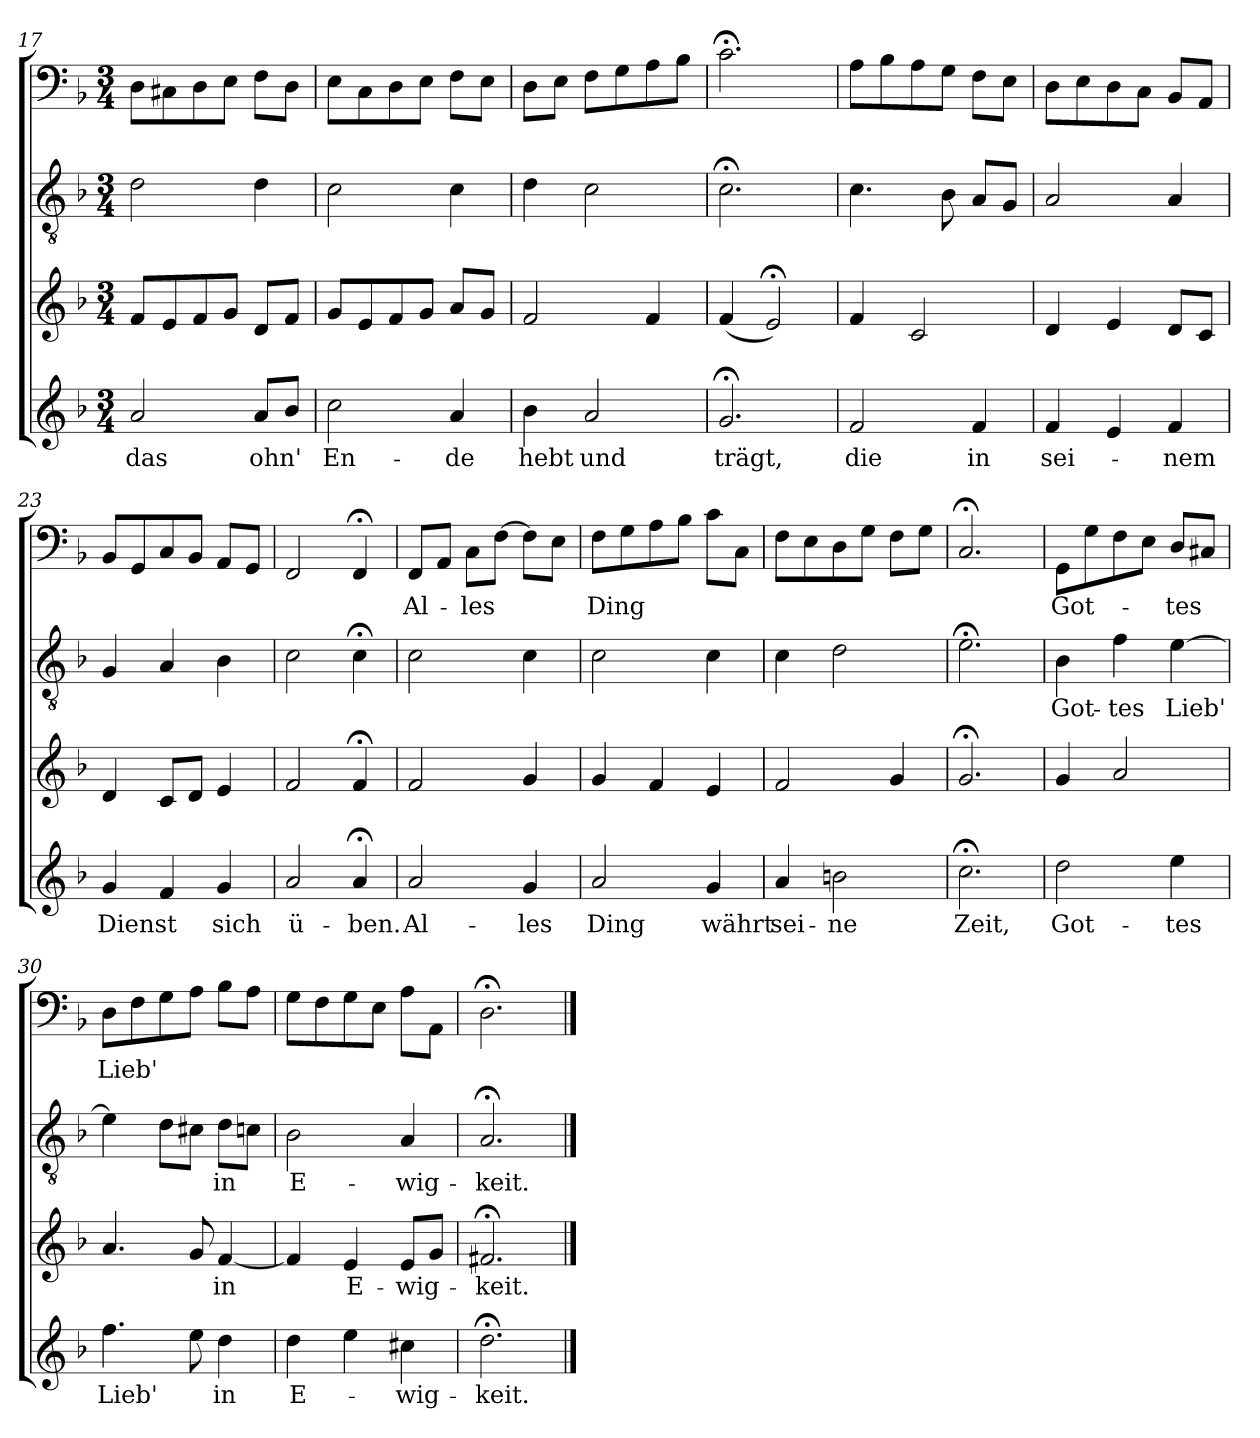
**kern	**text	**kern	**text	**kern	**text	**kern	**text
*part4	*part4	*part3	*part3	*part2	*part2	*part1	*part1
*staff4	*staff4	*staff3	*staff3	*staff2	*staff2	*staff1	*staff1
*clefG2	*	*clefG2	*	*clefGv2	*	*clefF4	*
*k[b-]	*	*k[b-]	*	*k[b-]	*	*k[b-]	*
*d:	*	*d:	*	*d:	*	*d:	*
*M3/4	*	*M3/4	*	*M3/4	*	*M3/4	*
=17	=17	=17	=17	=17	=17	=17	=17
2a/	das	8f/L	.	2d\	.	8D\L	.
.	.	8e/	.	.	.	8C#X\	.
.	.	8f/	.	.	.	8D\	.
.	.	8g/J	.	.	.	8E\J	.
8a/L	ohn'	8d/L	.	4d\	.	8F\L	.
8b-/J	.	8f/J	.	.	.	8D\J	.
=18	=18	=18	=18	=18	=18	=18	=18
2cc\	En-	8g/L	.	2c\	.	8E\L	.
.	.	8e/	.	.	.	8C\	.
.	.	8f/	.	.	.	8D\	.
.	.	8g/J	.	.	.	8E\J	.
4a/	-de	8a/L	.	4c\	.	8F\L	.
.	.	8g/J	.	.	.	8E\J	.
=19	=19	=19	=19	=19	=19	=19	=19
4b-\	hebt	2f/	.	4d\	.	8D\L	.
.	.	.	.	.	.	8E\J	.
2a/	und	.	.	2c\	.	8F\L	.
.	.	.	.	.	.	8G\	.
.	.	4f/	.	.	.	8A\	.
.	.	.	.	.	.	8B-\J	.
=20	=20	=20	=20	=20	=20	=20	=20
2.g;</	trägt,	(4f/	.	2.c;<\	.	2.c;<\	.
.	.	2e;</)	.	.	.	.	.
=21	=21	=21	=21	=21	=21	=21	=21
2f/	die	4f/	.	4.c\	.	8A\L	.
.	.	.	.	.	.	8B-\	.
.	.	2c/	.	.	.	8A\	.
.	.	.	.	8B-\	.	8G\J	.
4f/	in	.	.	8A/L	.	8F\L	.
.	.	.	.	8G/J	.	8E\J	.
=22	=22	=22	=22	=22	=22	=22	=22
4f/	sei-	4d/	.	2A/	.	8D\L	.
.	.	.	.	.	.	8E\	.
4e/	.	4e/	.	.	.	8D\	.
.	.	.	.	.	.	8C\J	.
4f/	-nem	8d/L	.	4A/	.	8BB-/L	.
.	.	8c/J	.	.	.	8AA/J	.
=23	=23	=23	=23	=23	=23	=23	=23
4g/	Dienst	4d/	.	4G/	.	8BB-/L	.
.	.	.	.	.	.	8GG/	.
4f/	.	8c/L	.	4A/	.	8C/	.
.	.	8d/J	.	.	.	8BB-/J	.
4g/	sich	4e/	.	4B-\	.	8AA/L	.
.	.	.	.	.	.	8GG/J	.
=24	=24	=24	=24	=24	=24	=24	=24
2a/	ü-	2f/	.	2c\	.	2FF/	.
4a;</	-ben.	4f;</	.	4c;<\	.	4FF;</	.
=25	=25	=25	=25	=25	=25	=25	=25
2a/	Al-	2f/	.	2c\	.	8FF/L	Al-
.	.	.	.	.	.	8AA/J	.
.	.	.	.	.	.	8C\L	-les
.	.	.	.	.	.	[8F\J	.
4g/	-les	4g/	.	4c\	.	8F\L]	.
.	.	.	.	.	.	8E\J	.
=26	=26	=26	=26	=26	=26	=26	=26
2a/	Ding	4g/	.	2c\	.	8F\L	Ding
.	.	.	.	.	.	8G\	.
.	.	4f/	.	.	.	8A\	.
.	.	.	.	.	.	8B-\J	.
4g/	währt	4e/	.	4c\	.	8c\L	.
.	.	.	.	.	.	8C\J	.
=27	=27	=27	=27	=27	=27	=27	=27
4a/	sei-	2f/	.	4c\	.	8F\L	.
.	.	.	.	.	.	8E\	.
2bn\	-ne	.	.	2d\	.	8D\	.
.	.	.	.	.	.	8G\J	.
.	.	4g/	.	.	.	8F\L	.
.	.	.	.	.	.	8G\J	.
=28	=28	=28	=28	=28	=28	=28	=28
2.cc;<\	Zeit,	2.g;</	.	2.e;<\	.	2.C;</	.
=29	=29	=29	=29	=29	=29	=29	=29
2dd\	Got-	4g/	.	4B-\	Got-	8GG\L	Got-
.	.	.	.	.	.	8G\	.
.	.	2a/	.	4f\	-tes	8F\	.
.	.	.	.	.	.	8E\J	.
4ee\	-tes	.	.	[4e\	Lieb'	8D/L	-tes
.	.	.	.	.	.	8C#X/J	.
=30	=30	=30	=30	=30	=30	=30	=30
4.ff\	Lieb'	4.a/	.	4e\]	.	8D\L	Lieb'
.	.	.	.	.	.	8F\	.
.	.	.	.	8d\L	.	8G\	.
8ee\	.	8g/	.	8c#X\J	.	8A\J	.
4dd\	in	[4f/	in	8d\L	in	8B-\L	.
.	.	.	.	8cn\J	.	8A\J	.
=31	=31	=31	=31	=31	=31	=31	=31
4dd\	E-	4f/]	.	2B-\	E-	8G\L	.
.	.	.	.	.	.	8F\	.
4ee\	.	4e/	E-	.	.	8G\	.
.	.	.	.	.	.	8E\J	.
4cc#X\	-wig-	8e/L	-wig-	4A/	-wig-	8A\L	.
.	.	8g/J	.	.	.	8AA\J	.
=32	=32	=32	=32	=32	=32	=32	=32
2.dd;<\	-keit.	2.f#X;</	-keit.	2.A;</	-keit.	2.D;<\	.
==	==	==	==	==	==	==	==
*-	*-	*-	*-	*-	*-	*-	*-
